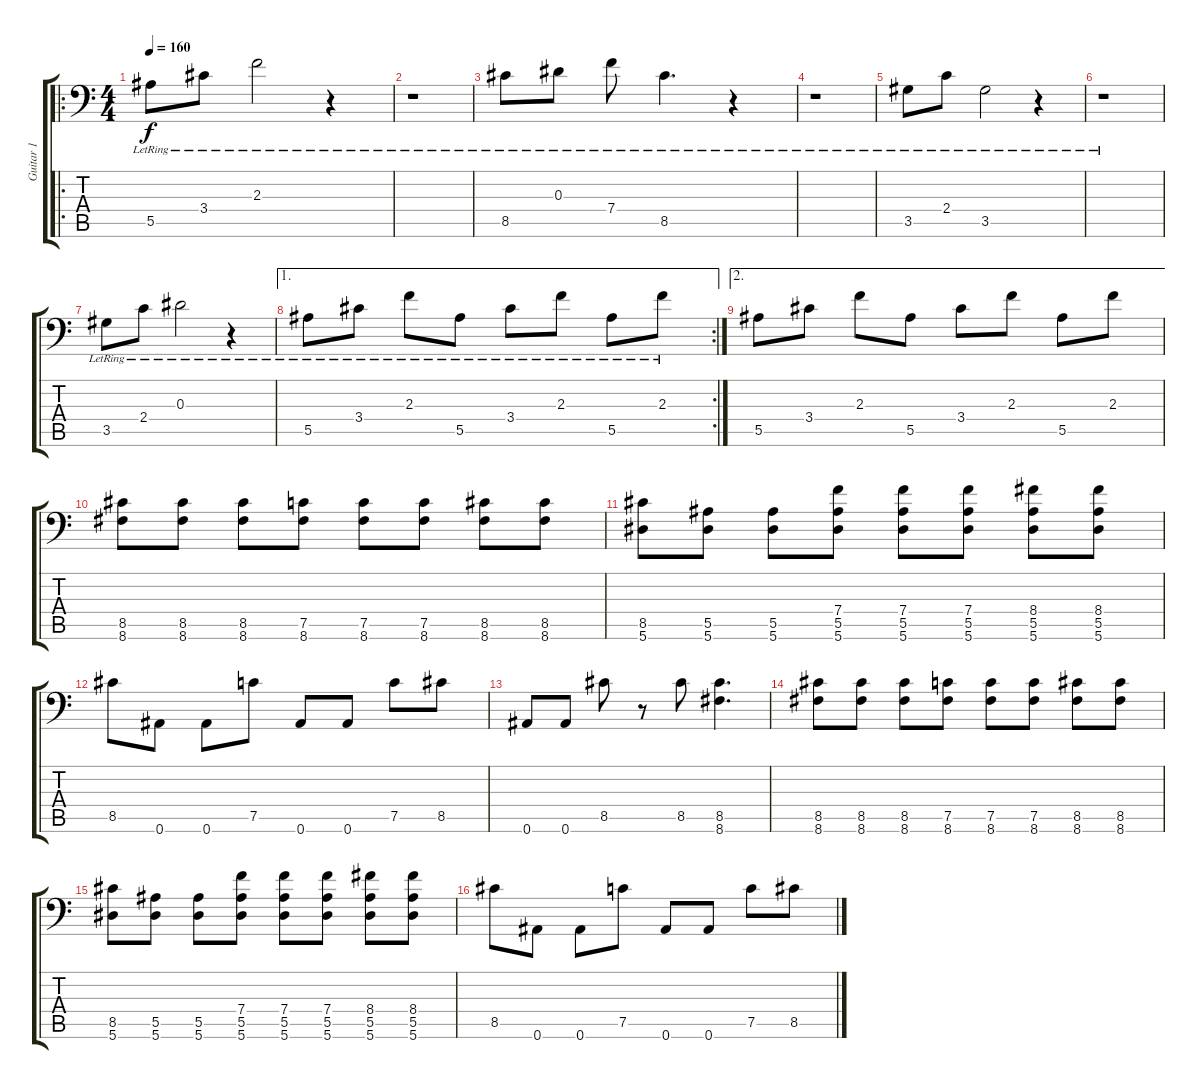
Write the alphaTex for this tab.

\track ("Guitar 1 " "Guitar 1 ") {instrument distortionguitar}
\staff {score tabs}
\tuning (C4 G3 Eb3 Bb2 F2 Bb1) {hide}
\ro
\ts (4 4)
\tempo 160
\clef f4
\ks c
5.5{lr}.8{dy f volume 13 balance 8 instrument acousticguitarsteel} 3.4{lr}.8 2.3{lr}.2 r.4 |
r.1 |
8.5{lr}.8 0.3{lr}.8 7.4{lr}.8 8.5{lr}.4{d} r.4 |
r.1 |
3.5{lr}.8 2.4{lr}.8 3.5{lr}.2 r.4 |
r.1 |
3.5{lr}.8 2.4{lr}.8 0.3{lr}.2 r.4 |
\ae 1
\rc 2
5.5{lr}.8 3.4{lr}.8 2.3{lr}.8 5.5{lr}.8 3.4{lr}.8 2.3{lr}.8 5.5{lr}.8 2.3{lr}.8 |
\ae 2
5.5.8 3.4.8 2.3.8 5.5.8 3.4.8 2.3.8 5.5.8 2.3.8 |
(8.5 8.6).8{instrument distortionguitar} (8.5 8.6).8 (8.5 8.6).8 (7.5 8.6).8 (7.5 8.6).8 (7.5 8.6).8 (8.5 8.6).8 (8.5 8.6).8 |
(8.5 5.6).8 (5.5 5.6).8 (5.5 5.6).8 (7.4 5.5 5.6).8 (7.4 5.5 5.6).8 (7.4 5.5 5.6).8 (8.4 5.5 5.6).8 (8.4 5.5 5.6).8 |
8.5.8 0.6.8 0.6.8 7.5.8 0.6.8 0.6.8 7.5.8 8.5.8 |
0.6.8 0.6.8 8.5.8 r.8 8.5.8 (8.5 8.6).4{d} |
(8.5 8.6).8 (8.5 8.6).8 (8.5 8.6).8 (7.5 8.6).8 (7.5 8.6).8 (7.5 8.6).8 (8.5 8.6).8 (8.5 8.6).8 |
(8.5 5.6).8 (5.5 5.6).8 (5.5 5.6).8 (7.4 5.5 5.6).8 (7.4 5.5 5.6).8 (7.4 5.5 5.6).8 (8.4 5.5 5.6).8 (8.4 5.5 5.6).8 |
8.5.8 0.6.8 0.6.8 7.5.8 0.6.8 0.6.8 7.5.8 8.5.8
